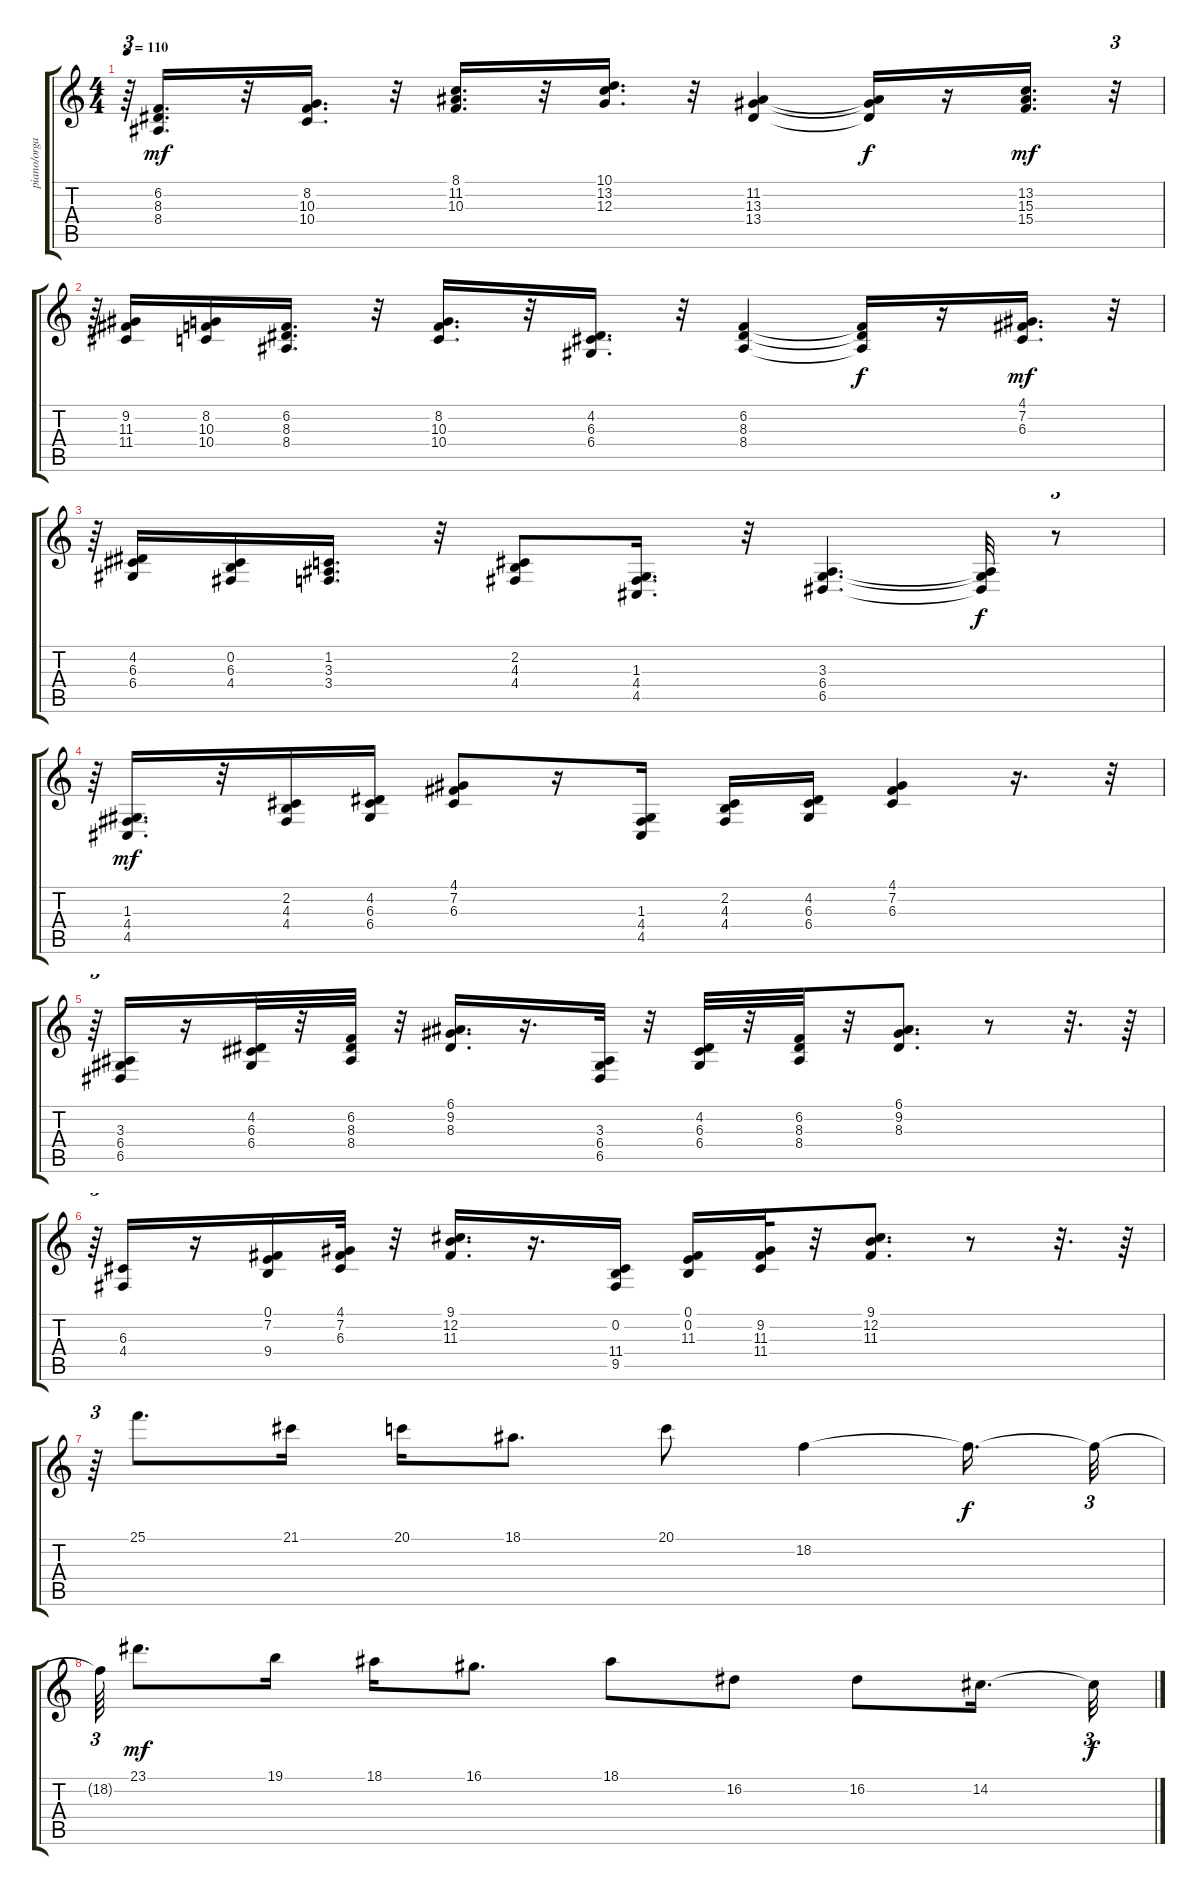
\track ("piano/organ/synths  " "piano/orga") {instrument brightacousticpiano}
\staff {score tabs}
\tuning (E4 B3 G3 D3 A2 E2) {hide}
\ts (4 4)
\tempo 110
\clef g2
\ks c
r.64{tu (3 2) dy mf} (6.2 8.3 8.4).16{d} r.32 (8.2 10.3 10.4).16{d} r.32 (8.1 11.2 10.3).16{d} r.32 (10.1 13.2 12.3).16{d} r.32 (11.2 13.3 13.4).4 (11.2{t} 13.3{t} 13.4{t}).16{dy f} r.16 (13.2 15.3 15.4).16{d dy mf} r.32{tu (3 2)} |
r.64{tu (3 2)} (9.2 11.3 11.4).16 (8.2 10.3 10.4).16 (6.2 8.3 8.4).16{d} r.32 (8.2 10.3 10.4).16{d} r.32 (4.2 6.3 6.4).16{d} r.32 (6.2 8.3 8.4).4 (6.2{t} 8.3{t} 8.4{t}).16{dy f} r.16 (4.1 7.2 6.3).16{d dy mf} r.32{tu (3 2)} |
r.64{tu (3 2)} (4.2 6.3 6.4).16 (0.2 6.3 4.4).16 (1.2 3.3 3.4).16{d} r.32 (2.2 4.3 4.4).8 (1.3 4.4 4.5).16{d} r.32 (3.3 6.4 6.5).4{d} (3.3{t} 6.4{t} 6.5{t}).32{dy f} r.8{tu (3 2)} |
r.64{tu (3 2)} (1.3 4.4 4.5).16{d dy mf} r.32 (2.2 4.3 4.4).16 (4.2 6.3 6.4).16 (4.1 7.2 6.3).8 r.16 (1.3 4.4 4.5).16 (2.2 4.3 4.4).16 (4.2 6.3 6.4).16 (4.1 7.2 6.3).4 r.16{d} r.32{tu (3 2)} |
r.64{tu (3 2)} (3.3 6.4 6.5).16 r.16 (4.2 6.3 6.4).32 r.32 (6.2 8.3 8.4).32 r.32 (6.1 9.2 8.3).16{d} r.16{d} (3.3 6.4 6.5).32 r.32 (4.2 6.3 6.4).32 r.32 (6.2 8.3 8.4).32 r.32 (6.1 9.2 8.3).8{d} r.8 r.32{d} r.64 |
r.64{tu (3 2)} (6.3 4.4).16 r.16 (0.1 7.2 9.4).16 (4.1 7.2 6.3).32 r.32 (9.1 12.2 11.3).16{d} r.16{d} (0.2 11.4 9.5).16 (0.1 0.2 11.3).16 (9.2 11.3 11.4).32 r.32 (9.1 12.2 11.3).8{d} r.8 r.32{d} r.64 |
r.64{tu (3 2)} 25.1.8{d volume 11 instrument drawbarorgan} 21.1.16{volume 13} 20.1.16 18.1.8{d} 20.1.8 18.2.4 18.2{t}.16{d dy f} 18.2{t}.32{tu (3 2)} |
18.2{t}.64{tu (3 2)} 23.1.8{d dy mf} 19.1.16 18.1.16 16.1.8{d} 18.1.8 16.2.8 16.2.8 14.2.16{d} 14.2{t}.32{tu (3 2) dy f}
